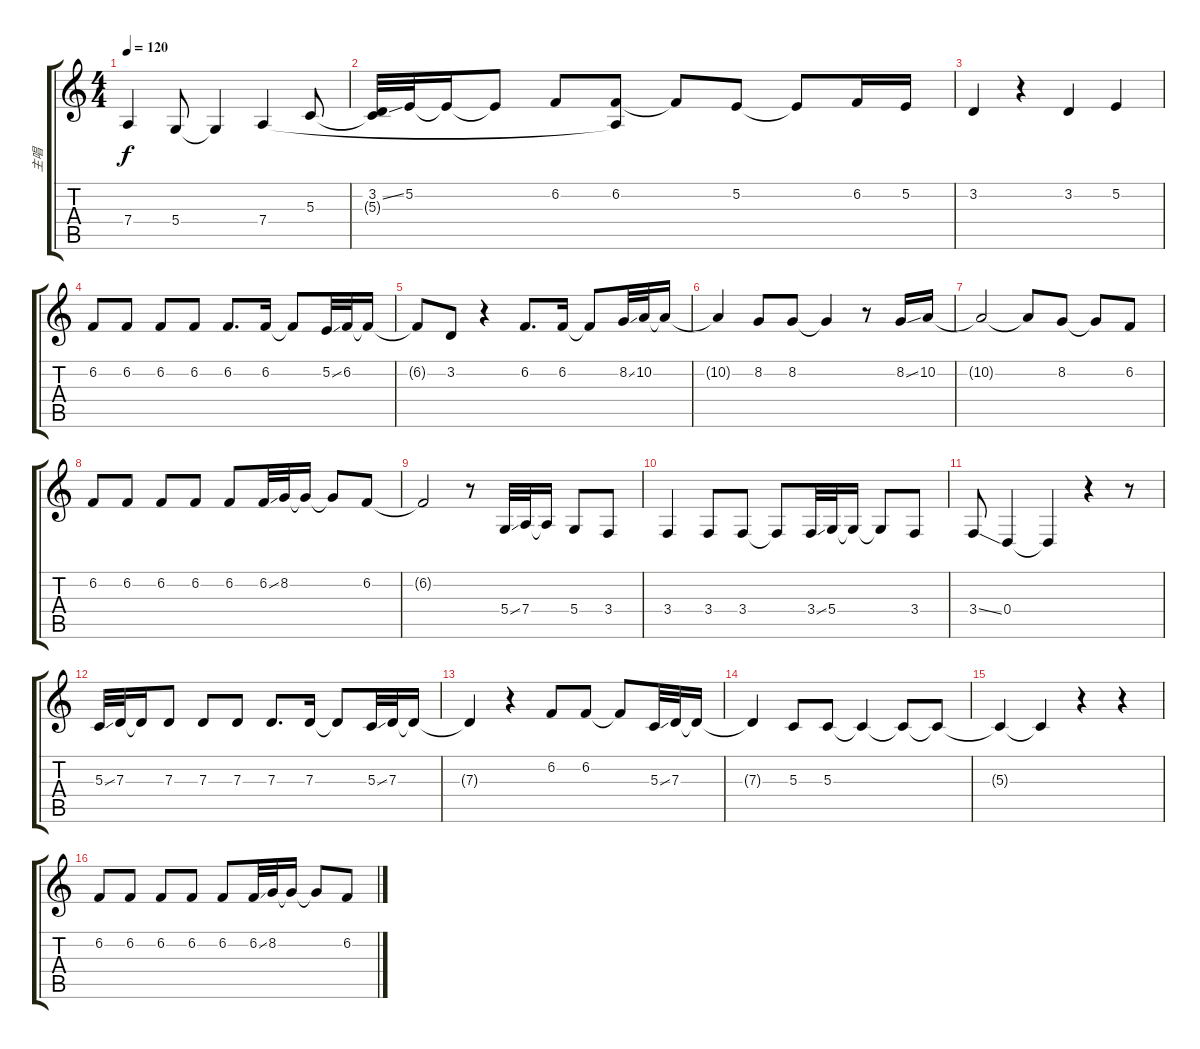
\track ("主唱" "主唱") {instrument lead3calliope}
\staff {score tabs}
\tuning (E4 B3 G3 D3 A2 E2) {hide}
\ts (4 4)
\tempo 120
\clef g2
\ks c
7.4{t}.4{dy f} 5.4.8 5.4{t}.4 7.4.4 5.3.8 |
(3.2{ss} 5.3{t}).32 5.2.32 5.2{t}.16 5.2{t}.8 6.2.8 (6.2 7.4{t}).8 6.2{t}.8 5.2.8 5.2{t}.8 6.2.16 5.2.16 |
3.2.4 r.4 3.2.4 5.2.4 |
6.2.8 6.2.8 6.2.8 6.2.8 6.2.8{d} 6.2.16 6.2{t}.8 5.2{ss}.32 6.2.32 6.2{t}.16 |
6.2{t}.8 3.2.8 r.4 6.2.8{d} 6.2.16 6.2{t}.8 8.2{ss}.32 10.2.32 10.2{t}.16 |
10.2{t}.4 8.2.8 8.2.8 8.2{t}.4 r.8 8.2{ss}.16 10.2.16 |
10.2{t}.2 10.2{t}.8 8.2.8 8.2{t}.8 6.2.8 |
6.2.8 6.2.8 6.2.8 6.2.8 6.2.8 6.2{ss}.32 8.2.32 8.2{t}.16 8.2{t}.8 6.2.8 |
6.2{t}.2 r.8 5.4{ss}.32 7.4.32 7.4{t}.16 5.4.8 3.4.8 |
3.4.4 3.4.8 3.4.8 3.4{t}.8 3.4{ss}.32 5.4.32 5.4{t}.16 5.4{t}.8 3.4.8 |
3.4{ss}.8 0.4.4 0.4{t}.4 r.4 r.8 |
5.3{ss}.32 7.3.32 7.3{t}.16 7.3.8 7.3.8 7.3.8 7.3.8{d} 7.3.16 7.3{t}.8 5.3{ss}.32 7.3.32 7.3{t}.16 |
7.3{t}.4 r.4 6.2.8 6.2.8 6.2{t}.8 5.3{ss}.32 7.3.32 7.3{t}.16 |
7.3{t}.4 5.3.8 5.3.8 5.3{t}.4 5.3{t}.8 5.3{t}.8 |
5.3{t}.4 5.3{t}.4 r.4 r.4 |
6.2.8 6.2.8 6.2.8 6.2.8 6.2.8 6.2{ss}.32 8.2.32 8.2{t}.16 8.2{t}.8 6.2.8
